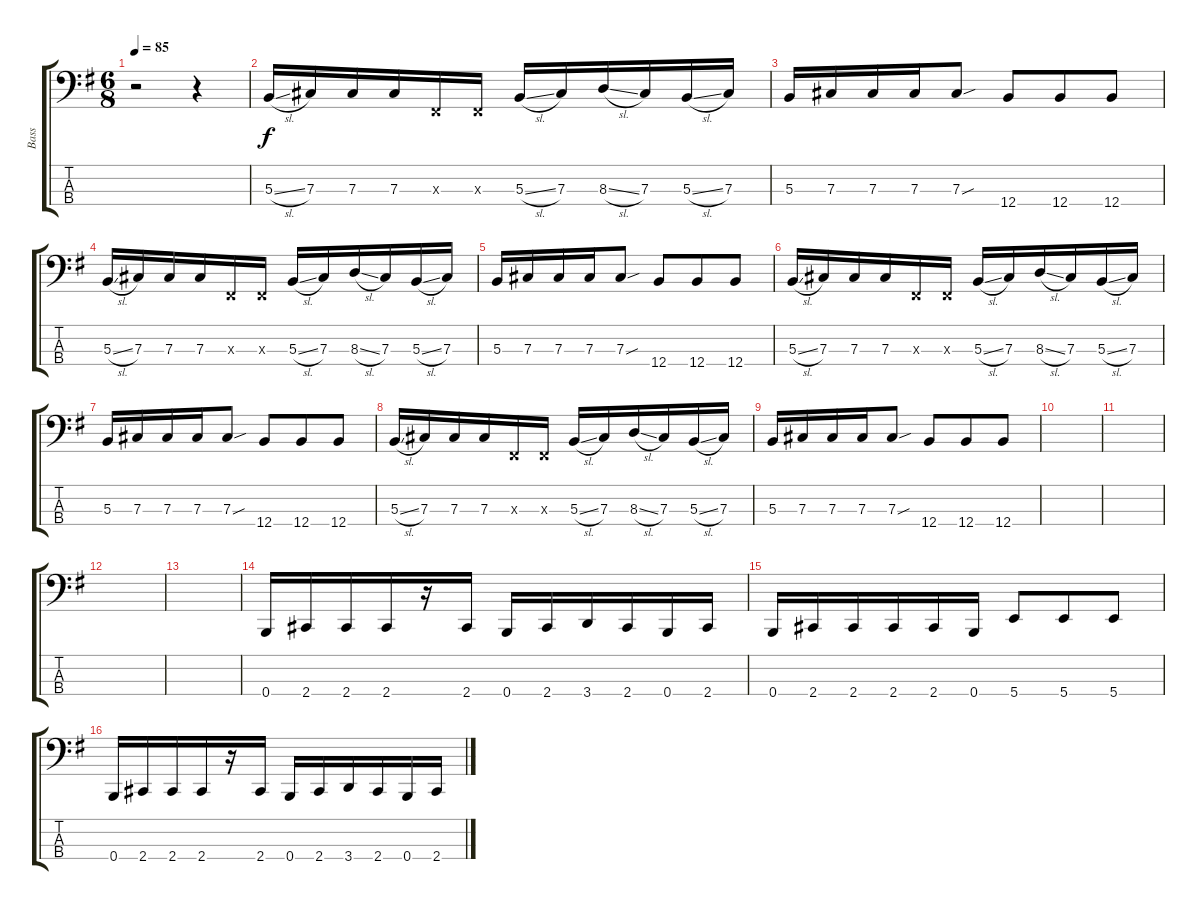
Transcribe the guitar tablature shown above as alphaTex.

\track ("Bass" "Bass") {instrument electricbassfinger}
\staff {score tabs}
\tuning (E2 B1 Gb1 B0) {hide}
\ts (6 8)
\tempo 85
\clef f4
\ks eminor
r.2{dy f instrument electricbassfinger} r.4 |
5.3{sl}.16 7.3.16 7.3.16 7.3.16 0.3{x}.16 0.3{x}.16 5.3{sl}.16 7.3.16 8.3{sl}.16 7.3.16 5.3{sl}.16 7.3.16 |
5.3.16 7.3.16 7.3.16 7.3.16 7.3{sou}.8 12.4.8 12.4.8 12.4.8 |
5.3{sl}.16 7.3.16 7.3.16 7.3.16 0.3{x}.16 0.3{x}.16 5.3{sl}.16 7.3.16 8.3{sl}.16 7.3.16 5.3{sl}.16 7.3.16 |
5.3.16 7.3.16 7.3.16 7.3.16 7.3{sou}.8 12.4.8 12.4.8 12.4.8 |
5.3{sl}.16 7.3.16 7.3.16 7.3.16 0.3{x}.16 0.3{x}.16 5.3{sl}.16 7.3.16 8.3{sl}.16 7.3.16 5.3{sl}.16 7.3.16 |
5.3.16 7.3.16 7.3.16 7.3.16 7.3{sou}.8 12.4.8 12.4.8 12.4.8 |
5.3{sl}.16 7.3.16 7.3.16 7.3.16 0.3{x}.16 0.3{x}.16 5.3{sl}.16 7.3.16 8.3{sl}.16 7.3.16 5.3{sl}.16 7.3.16 |
5.3.16 7.3.16 7.3.16 7.3.16 7.3{sou}.8 12.4.8 12.4.8 12.4.8 |
|
|
|
|
0.4.16 2.4.16 2.4.16 2.4.16 r.16 2.4.16 0.4.16 2.4.16 3.4.16 2.4.16 0.4.16 2.4.16 |
0.4.16 2.4.16 2.4.16 2.4.16 2.4.16 0.4.16 5.4.8 5.4.8 5.4.8 |
0.4.16 2.4.16 2.4.16 2.4.16 r.16 2.4.16 0.4.16 2.4.16 3.4.16 2.4.16 0.4.16 2.4.16
